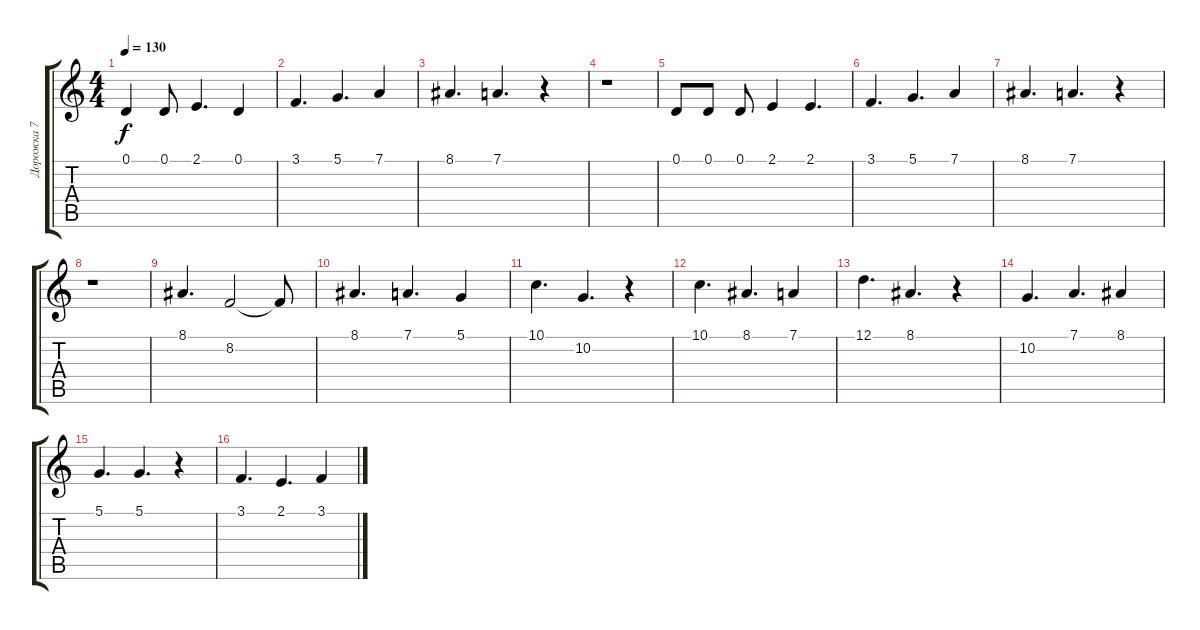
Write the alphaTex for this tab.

\track ("Дорожка 7" "Дорожка 7") {instrument stringensemble1}
\staff {score tabs}
\tuning (D4 A3 F3 C3 G2 D2) {hide}
\ts (4 4)
\tempo 130
\clef g2
\ks c
0.1.4{dy f} 0.1.8 2.1.4{d} 0.1.4 |
3.1.4{d} 5.1.4{d} 7.1.4 |
8.1.4{d} 7.1.4{d} r.4 |
r.1 |
0.1.8 0.1.8 0.1.8 2.1.4 2.1.4{d} |
3.1.4{d} 5.1.4{d} 7.1.4 |
8.1.4{d} 7.1.4{d} r.4 |
r.1 |
8.1.4{d} 8.2.2 8.2{t}.8 |
8.1.4{d} 7.1.4{d} 5.1.4 |
10.1.4{d} 10.2.4{d} r.4 |
10.1.4{d} 8.1.4{d} 7.1.4 |
12.1.4{d} 8.1.4{d} r.4 |
10.2.4{d} 7.1.4{d} 8.1.4 |
5.1.4{d} 5.1.4{d} r.4 |
3.1.4{d} 2.1.4{d} 3.1.4
